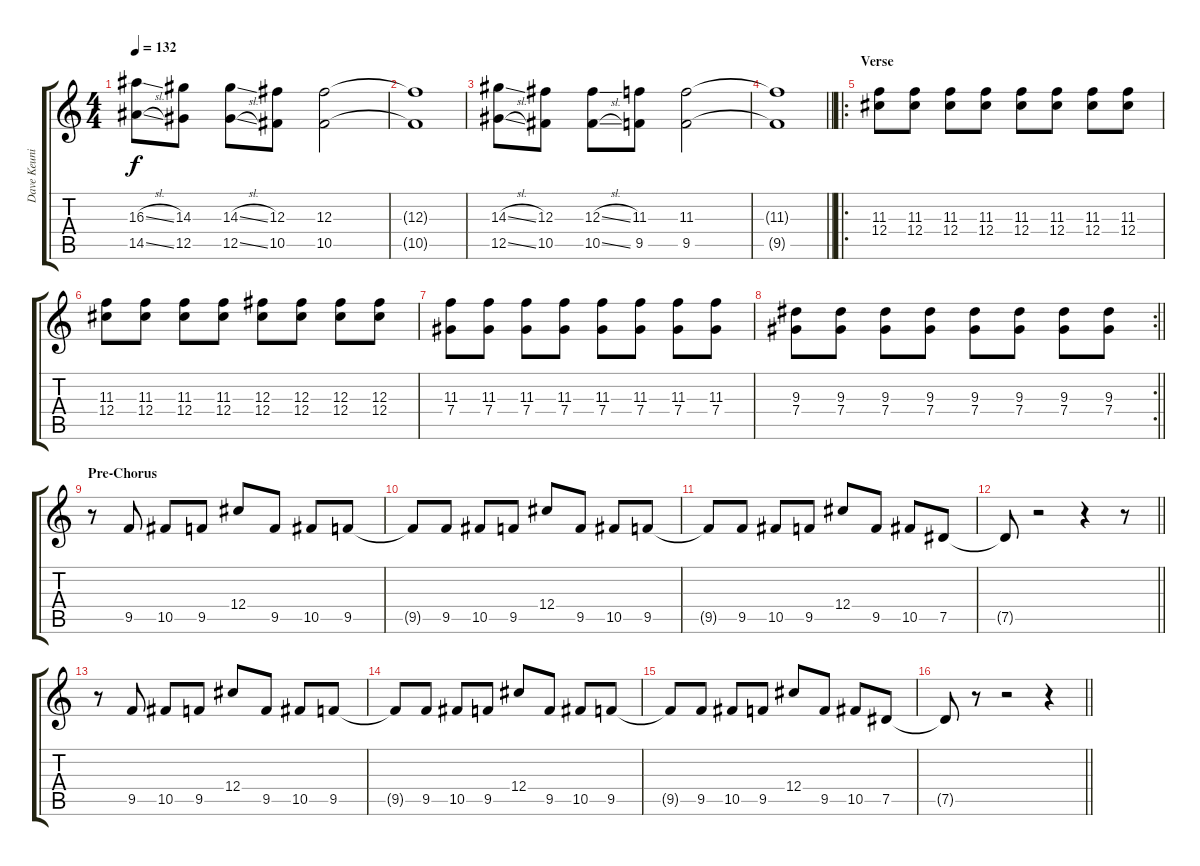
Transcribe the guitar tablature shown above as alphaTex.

\track ("Dave Keuning" "Dave Keuni") {instrument electricguitarmuted}
\staff {score tabs}
\tuning (Eb4 Bb3 Gb3 Db3 Ab2 Eb2) {hide}
\ts (4 4)
\tempo 132
\clef g2
\ks c
(16.3{sl} 14.5{sl}).8{dy f} (14.3 12.5).8 (14.3{sl} 12.5{sl}).8 (12.3 10.5).8 (12.3 10.5).2 |
(12.3{t} 10.5{t}).1 |
(14.3{sl} 12.5{sl}).8 (12.3 10.5).8 (12.3{sl} 10.5{sl}).8 (11.3 9.5).8 (11.3 9.5).2 |
\barLineRight lightlight
(11.3{t} 9.5{t}).1 |
\ro
\section ("" "Verse")
(11.3 12.4).8{instrument electricguitarmuted} (11.3 12.4).8 (11.3 12.4).8 (11.3 12.4).8 (11.3 12.4).8 (11.3 12.4).8 (11.3 12.4).8 (11.3 12.4).8 |
(11.3 12.4).8 (11.3 12.4).8 (11.3 12.4).8 (11.3 12.4).8 (12.3 12.4).8 (12.3 12.4).8 (12.3 12.4).8 (12.3 12.4).8 |
(11.3 7.4).8 (11.3 7.4).8 (11.3 7.4).8 (11.3 7.4).8 (11.3 7.4).8 (11.3 7.4).8 (11.3 7.4).8 (11.3 7.4).8 |
\rc 2
\barLineRight lightlight
(9.3 7.4).8 (9.3 7.4).8 (9.3 7.4).8 (9.3 7.4).8 (9.3 7.4).8 (9.3 7.4).8 (9.3 7.4).8 (9.3 7.4).8 |
\section ("" "Pre-Chorus")
r.8 9.5.8{volume 14 instrument acousticguitarsteel} 10.5.8 9.5.8 12.4.8 9.5.8 10.5.8 9.5.8 |
9.5{t}.8 9.5.8 10.5.8 9.5.8 12.4.8 9.5.8 10.5.8 9.5.8 |
9.5{t}.8 9.5.8 10.5.8 9.5.8 12.4.8 9.5.8 10.5.8 7.5.8 |
\barLineRight lightlight
7.5{t}.8 r.2 r.4 r.8 |
r.8 9.5.8 10.5.8 9.5.8 12.4.8 9.5.8 10.5.8 9.5.8 |
9.5{t}.8 9.5.8 10.5.8 9.5.8 12.4.8 9.5.8 10.5.8 9.5.8 |
9.5{t}.8 9.5.8 10.5.8 9.5.8 12.4.8 9.5.8 10.5.8 7.5.8 |
\barLineRight lightlight
7.5{t}.8 r.8 r.2 r.4
